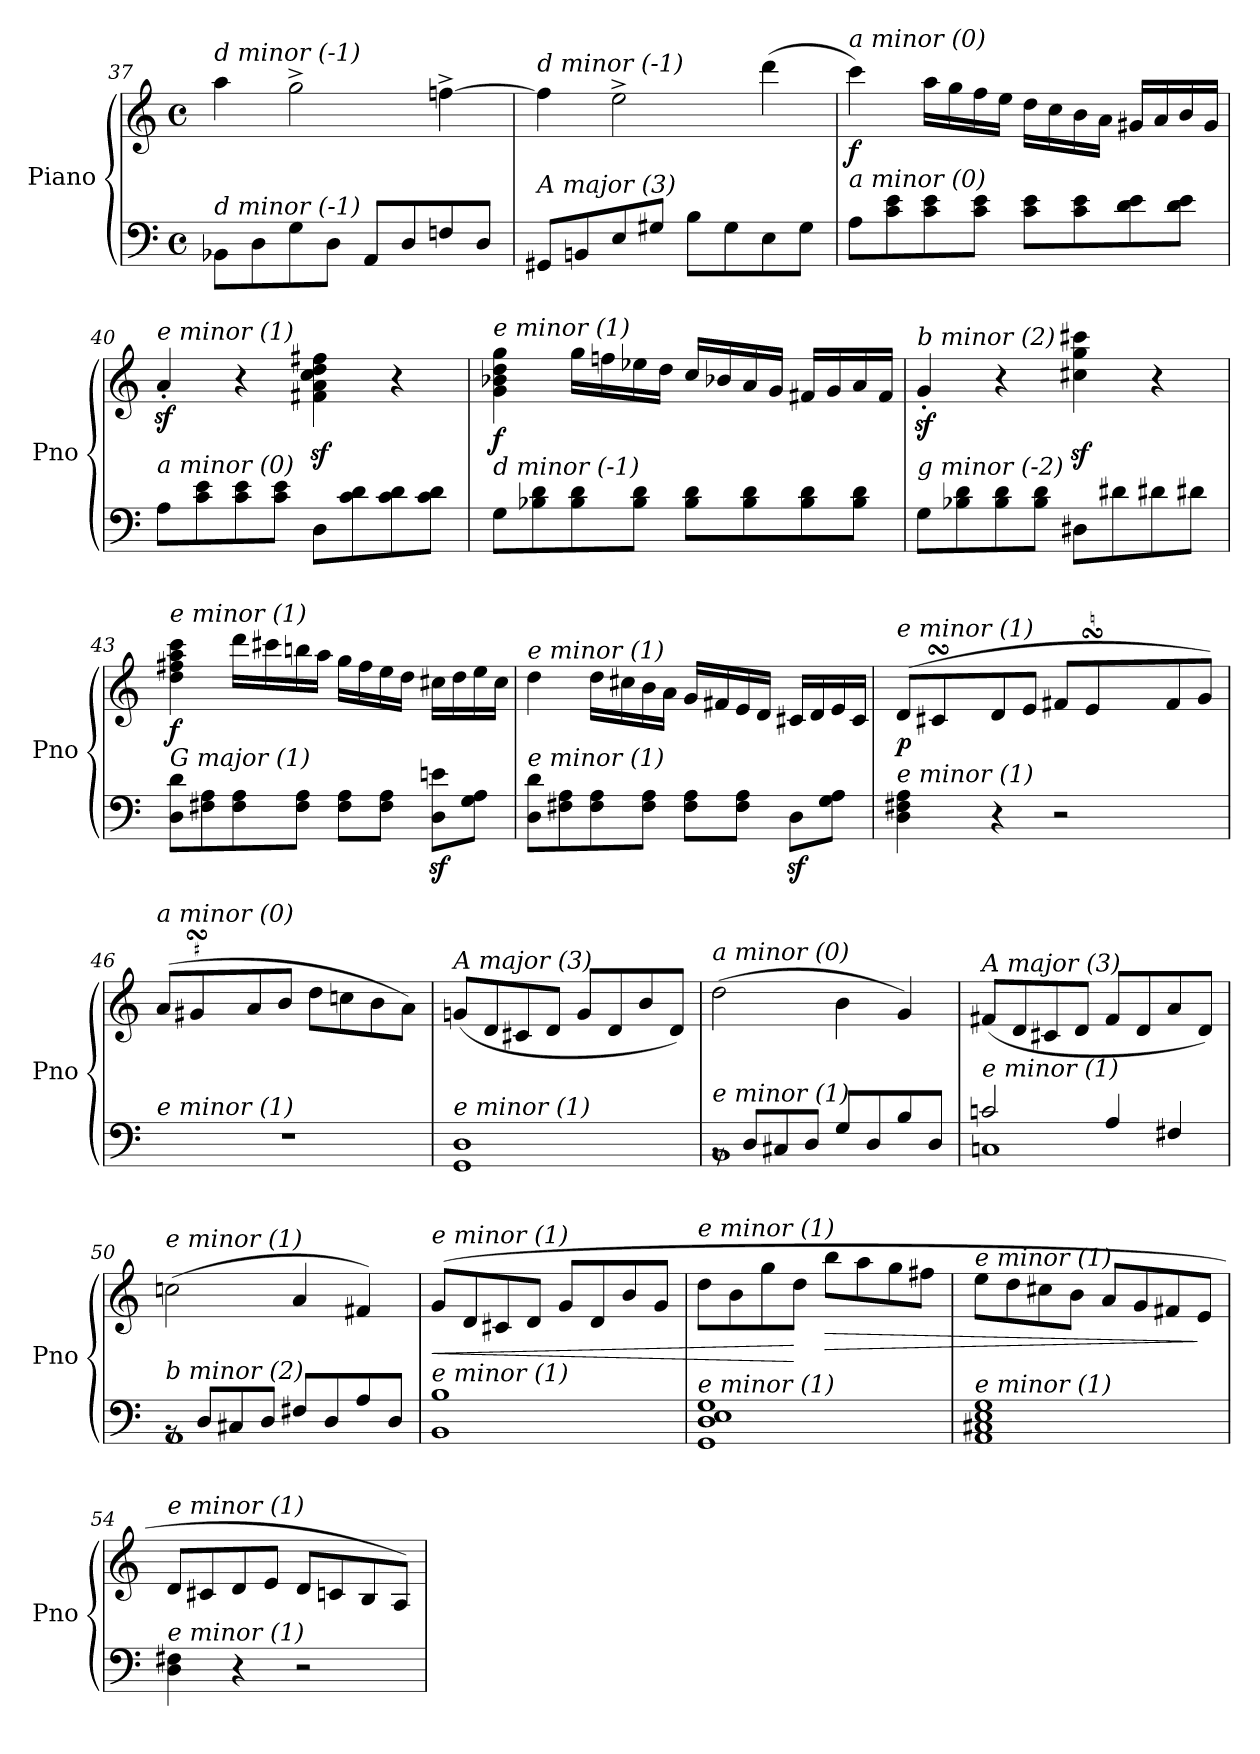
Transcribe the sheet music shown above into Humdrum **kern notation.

**kern	**kern	**dynam
*part1	*part1	*part1
*staff2	*staff1	*staff1/2
*I"Piano	*	*
*I'Pno	*	*
!!LO:PB:g=z
*clefF4	*clefG2	*
*k[]	*k[]	*
*M4/4	*M4/4	*
*met(c)	*met(c)	*
=37	=37	=37
!	!LO:TX:i:t=d minor (-1)	!
!LO:TX:i:t=d minor (-1)	!	!
8BB-X\L	4aa\	.
8D\	.	.
8G\	2gg^\	.
8D\J	.	.
8AA/L	.	.
8D/	.	.
8Fn/	[4ffn^\	.
8D/J	.	.
=38	=38	=38
!	!LO:TX:i:t=d minor (-1)	!
!LO:TX:i:t=A major (3)	!	!
8GG#X/L	4ffn\]	.
8BBn/	.	.
8E/	2ee^\	.
8G#X/J	.	.
8B\L	.	.
8G#\	.	.
8E\	(4ddd\	.
8G#\J	.	.
=39	=39	=39
!	!LO:TX:i:t=a minor (0)	!
!LO:TX:i:t=a minor (0)	!	!
!	!	!LO:DY:b
8A\L	4ccc\)	f
8c\ 8e\	.	.
8c\ 8e\	16aa\LL	.
.	16gg\	.
8c\ 8e\J	16ff\	.
.	16ee\JJ	.
8c\ 8e\L	16dd\LL	.
.	16cc\	.
8c\ 8e\	16b\	.
.	16a\JJ	.
8d\ 8e\	16g#X/LL	.
.	16a/	.
8d\ 8e\J	16b/	.
.	16g#/JJ	.
=40	=40	=40
!	!LO:TX:i:t=e minor (1)	!
!LO:TX:i:t=a minor (0)	!	!
8A\L	4az<'/	.
8c\ 8e\	.	.
8c\ 8e\	4r	.
8c\ 8e\J	.	.
8D\L	4f#X\z< 4a\z< 4cc\z< 4dd\z< 4ff#X\z<	.
8c\ 8d\	.	.
8c\ 8d\	4r	.
8c\ 8d\J	.	.
!!LO:LB:g=z
=41	=41	=41
!	!LO:TX:i:t=e minor (1)	!
!LO:TX:i:t=d minor (-1)	!	!
!	!	!LO:DY:b
8G\L	4g\ 4b-X\ 4dd\ 4gg\	f
8B-X\ 8d\	.	.
8B-\ 8d\	16gg\LL	.
.	16ffn\	.
8B-\ 8d\J	16ee-Xi\	.
.	16dd\JJ	.
8B-\ 8d\L	16cc/LL	.
.	16b-X/	.
8B-\ 8d\	16a/	.
.	16g/JJ	.
8B-\ 8d\	16f#X/LL	.
.	16g/	.
8B-\ 8d\J	16a/	.
.	16f#/JJ	.
=42	=42	=42
!	!LO:TX:i:t=b minor (2)	!
!LO:TX:i:t=g minor (-2)	!	!
8G\L	4gz<'/	.
8B-X\ 8d\	.	.
8B-\ 8d\	4r	.
8B-\ 8d\J	.	.
8D#Xj\L	4cc#X\z< 4gg\z< 4ccc#X\z<	.
8d#Xj\	.	.
8d#Xj\	4r	.
8d#Xj\J	.	.
=43	=43	=43
!	!LO:TX:i:t=e minor (1)	!
!LO:TX:i:t=G major (1)	!	!
!	!	!LO:DY:b
8D\ 8d\L	4dd\ 4ff#X\ 4aa\ 4ccc\	f
8F#X\ 8A\	.	.
8F#\ 8A\	16ddd\LL	.
.	16ccc#X\	.
8F#\ 8A\J	16bbn\	.
.	16aa\JJ	.
8F#\ 8A\L	16gg\LL	.
.	16ff#\	.
8F#\ 8A\J	16ee\	.
.	16dd\JJ	.
8D\z< 8en\z<L	16cc#X\LL	.
.	16dd\	.
8G\ 8A\J	16ee\	.
.	16cc#\JJ	.
!!LO:LB:g=z
=44	=44	=44
!	!LO:TX:i:t=e minor (1)	!
!LO:TX:i:t=e minor (1)	!	!
8D\ 8d\L	4dd\	.
8F#X\ 8A\	.	.
8F#\ 8A\	16dd\LL	.
.	16cc#X\	.
8F#\ 8A\J	16b\	.
.	16a\JJ	.
8F#\ 8A\L	16g/LL	.
.	16f#X/	.
8F#\ 8A\J	16e/	.
.	16d/JJ	.
8Dz<\L	16c#X/LL	.
.	16d/	.
8G\ 8A\J	16e/	.
.	16c#/JJ	.
=45	=45	=45
*	*^	*
!	!LO:TX:i:t=e minor (1)	!	!
!LO:TX:i:t=e minor (1)	!	!	!
!	!	!	!LO:DY:b
4D\ 4F#X\ 4A\	(8d/L	8dyy	p
*	*	*Xtuplet	*
.	8c#XsSsS/	24eyy	.
.	.	24dyy	.
.	.	24c#yy	.
4r	8d/	8dyy	.
.	8e/J	8eyy	.
2r	8f#X/L	8f#yy	.
.	8esSsS/	24gyy	.
.	.	24f#yy	.
.	.	24eyy	.
.	8f#/	8fnyy	.
.	8g/J)	8gyy	.
=46	=46	=46	=46
*^	*	*	*
!	!	!LO:TX:i:t=a minor (0)	!	!
!LO:TX:i:t=e minor (1)	!	!	!	!
2ryy	1r	(8a/L	8ayy	.
.	.	8g#XsSsS/	24byy	.
.	.	.	24ayy	.
.	.	.	24g#yy	.
.	.	8a/	8ayy	.
.	.	8b/J	8byy	.
2ryy	.	8dd\L	2ryy	.
.	.	8ccn\	.	.
.	.	8b\	.	.
.	.	8a\J)	.	.
*v	*v	*	*	*
*	*v	*v	*
!!LO:LB:g=z
=47	=47	=47
!	!LO:TX:i:t=A major (3)	!
!LO:TX:i:t=e minor (1)	!	!
!	!	!LO:DY:b
1GG 1D	(8gn/L	other-dynamics
.	8d/	.
.	8c#X/	.
.	8d/J	.
.	8g/L	.
.	8d/	.
.	8b/	.
.	8d/J)	.
!!LO:LB:g=z
=48	=48	=48
*^	*	*
!	!	!LO:TX:i:t=a minor (0)	!
!LO:TX:i:t=e minor (1)	!	!	!
8rBB	1BB	(2dd\	.
8D/L	.	.	.
8C#X/	.	.	.
8D/J	.	.	.
8G/L	.	4b\	.
8D/	.	.	.
8B/	.	4g/)	.
8D/J	.	.	.
=49	=49	=49	=49
!	!	!LO:TX:i:t=A major (3)	!
!LO:TX:i:t=e minor (1)	!	!	!
2cn/	1Cn	(8f#X/L	.
.	.	8d/	.
.	.	8c#X/	.
.	.	8d/J	.
4A/	.	8f#/L	.
.	.	8d/	.
4F#X/	.	8a/	.
.	.	8d/J)	.
=50	=50	=50	=50
!	!	!LO:TX:i:t=e minor (1)	!
!LO:TX:i:t=b minor (2)	!	!	!
8rBB	1AA	(2ccn\	.
8D/L	.	.	.
8C#X/	.	.	.
8D/J	.	.	.
8F#X/L	.	4a/	.
8D/	.	.	.
8A/	.	4f#X/)	.
8D/J	.	.	.
*v	*v	*	*
=51	=51	=51
!	!LO:TX:i:t=e minor (1)	!
!LO:TX:i:t=e minor (1)	!	!
!	!	!LO:HP:b
1BB 1B	(>8g/L	<
.	8d/	.
.	8c#X/	.
.	8d/J	.
.	8g/L	.
.	8d/	.
.	8b/	.
.	8g/J	.
!!LO:LB:g=z
=52	=52	=52
!	!LO:TX:i:t=e minor (1)	!
!LO:TX:i:t=e minor (1)	!	!
1GG 1D 1E 1G	8dd\L	.
.	8b\	.
.	8gg\	.
.	8dd\J	[
!	!	!LO:HP:b
.	8bb\L	>
.	8aa\	.
.	8gg\	.
.	8ff#X\J	.
=53	=53	=53
!	!LO:TX:i:t=e minor (1)	!
!LO:TX:i:t=e minor (1)	!	!
1AA 1C#X 1E 1G	8ee\L	.
.	8dd\	.
.	8cc#X\	.
.	8b\J	.
.	8a/L	.
.	8g/	.
.	8f#X/	.
.	8e/J	]
=54	=54	=54
!	!LO:TX:i:t=e minor (1)	!
!LO:TX:i:t=e minor (1)	!	!
4D\ 4F#X\	8d/L	.
.	8c#X/	.
4r	8d/	.
.	8e/J	.
2r	8d/L	.
.	8cn/	.
.	8B/	.
.	8A/J)	.
=	=	=
*-	*-	*-
